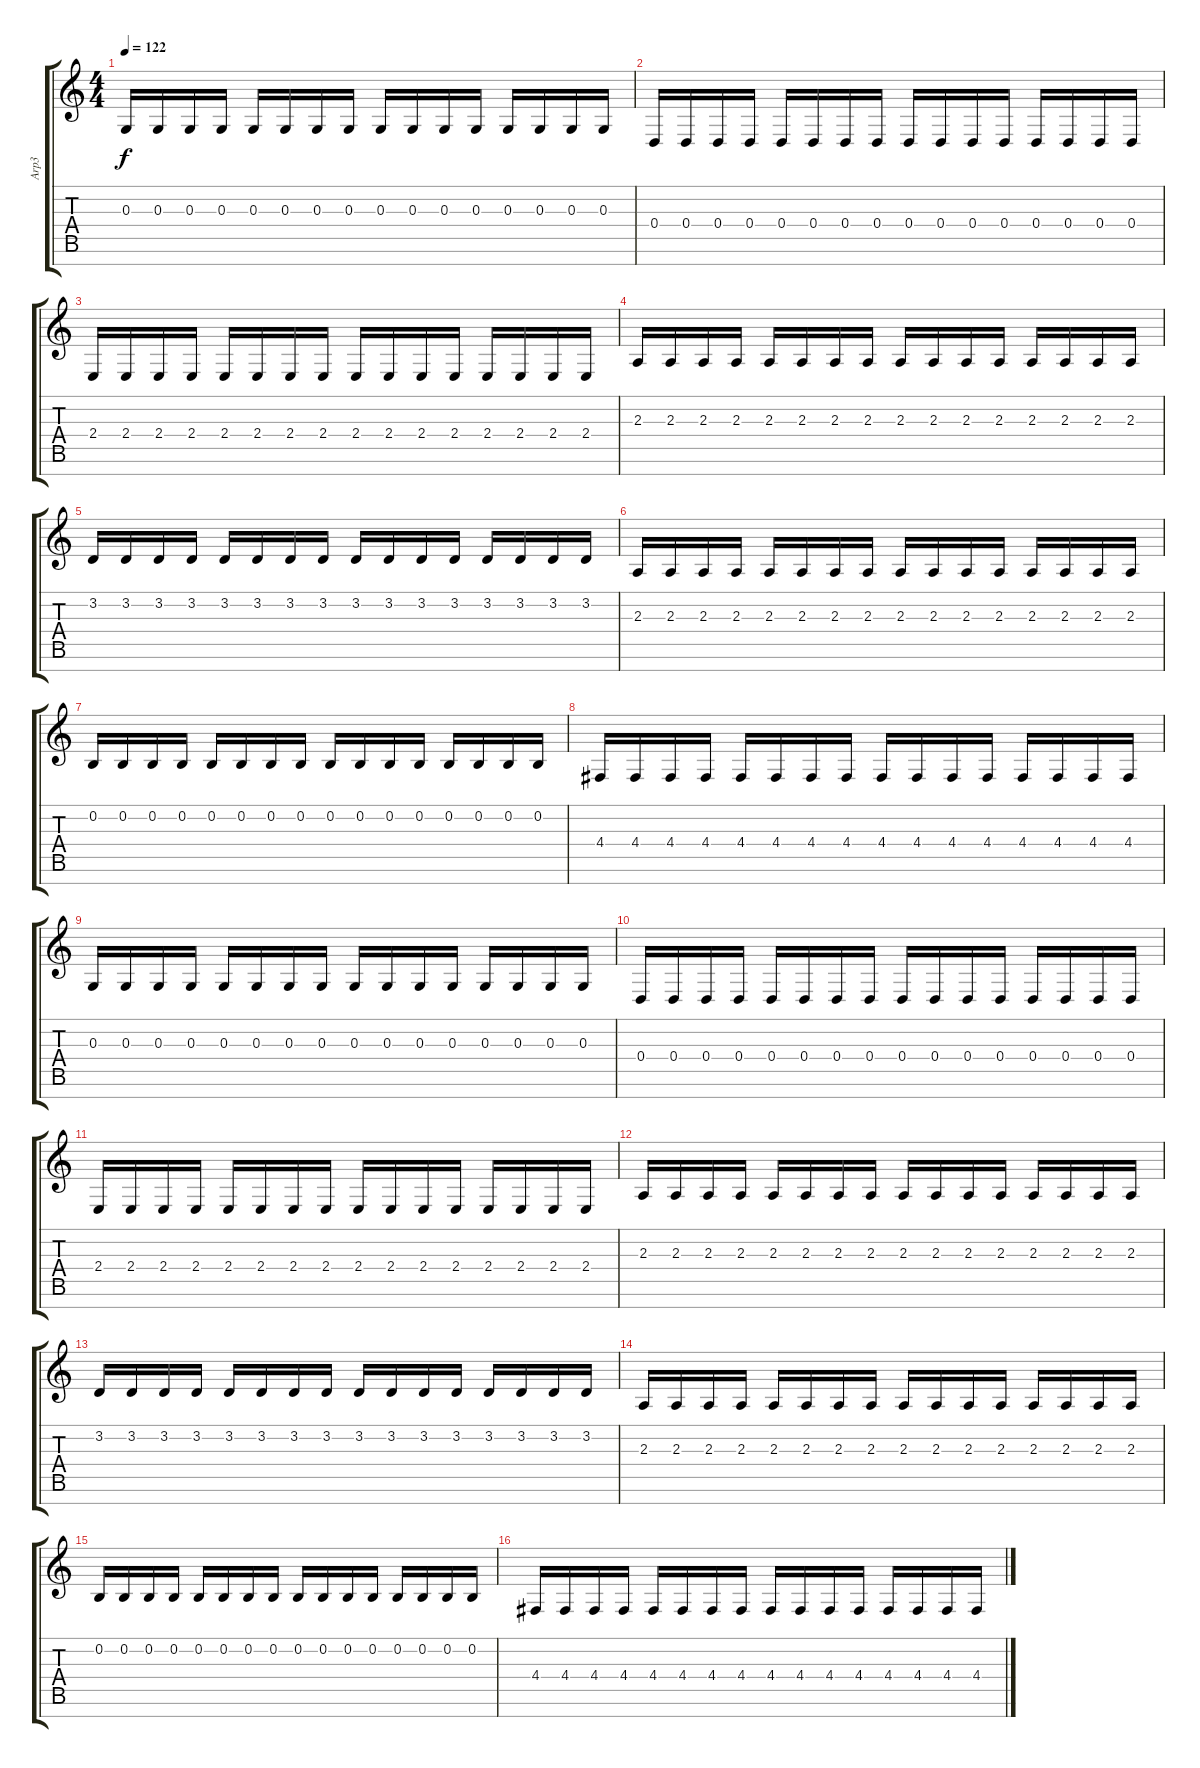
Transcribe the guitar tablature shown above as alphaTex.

\track ("Arp3" "Arp3") {instrument pad1newage}
\staff {score tabs}
\tuning (E4 B3 G3 D3 A2 E2 B1) {hide}
\ts (4 4)
\tempo 122
\clef g2
\ks c
0.3.16{dy f} 0.3.16 0.3.16 0.3.16 0.3.16 0.3.16 0.3.16 0.3.16 0.3.16 0.3.16 0.3.16 0.3.16 0.3.16 0.3.16 0.3.16 0.3.16 |
0.4.16 0.4.16 0.4.16 0.4.16 0.4.16 0.4.16 0.4.16 0.4.16 0.4.16 0.4.16 0.4.16 0.4.16 0.4.16 0.4.16 0.4.16 0.4.16 |
2.4.16 2.4.16 2.4.16 2.4.16 2.4.16 2.4.16 2.4.16 2.4.16 2.4.16 2.4.16 2.4.16 2.4.16 2.4.16 2.4.16 2.4.16 2.4.16 |
2.3.16 2.3.16 2.3.16 2.3.16 2.3.16 2.3.16 2.3.16 2.3.16 2.3.16 2.3.16 2.3.16 2.3.16 2.3.16 2.3.16 2.3.16 2.3.16 |
3.2.16 3.2.16 3.2.16 3.2.16 3.2.16 3.2.16 3.2.16 3.2.16 3.2.16 3.2.16 3.2.16 3.2.16 3.2.16 3.2.16 3.2.16 3.2.16 |
2.3.16 2.3.16 2.3.16 2.3.16 2.3.16 2.3.16 2.3.16 2.3.16 2.3.16 2.3.16 2.3.16 2.3.16 2.3.16 2.3.16 2.3.16 2.3.16 |
0.2.16 0.2.16 0.2.16 0.2.16 0.2.16 0.2.16 0.2.16 0.2.16 0.2.16 0.2.16 0.2.16 0.2.16 0.2.16 0.2.16 0.2.16 0.2.16 |
4.4.16 4.4.16 4.4.16 4.4.16 4.4.16 4.4.16 4.4.16 4.4.16 4.4.16 4.4.16 4.4.16 4.4.16 4.4.16 4.4.16 4.4.16 4.4.16 |
0.3.16 0.3.16 0.3.16 0.3.16 0.3.16 0.3.16 0.3.16 0.3.16 0.3.16 0.3.16 0.3.16 0.3.16 0.3.16 0.3.16 0.3.16 0.3.16 |
0.4.16 0.4.16 0.4.16 0.4.16 0.4.16 0.4.16 0.4.16 0.4.16 0.4.16 0.4.16 0.4.16 0.4.16 0.4.16 0.4.16 0.4.16 0.4.16 |
2.4.16 2.4.16 2.4.16 2.4.16 2.4.16 2.4.16 2.4.16 2.4.16 2.4.16 2.4.16 2.4.16 2.4.16 2.4.16 2.4.16 2.4.16 2.4.16 |
2.3.16 2.3.16 2.3.16 2.3.16 2.3.16 2.3.16 2.3.16 2.3.16 2.3.16 2.3.16 2.3.16 2.3.16 2.3.16 2.3.16 2.3.16 2.3.16 |
3.2.16 3.2.16 3.2.16 3.2.16 3.2.16 3.2.16 3.2.16 3.2.16 3.2.16 3.2.16 3.2.16 3.2.16 3.2.16 3.2.16 3.2.16 3.2.16 |
2.3.16 2.3.16 2.3.16 2.3.16 2.3.16 2.3.16 2.3.16 2.3.16 2.3.16 2.3.16 2.3.16 2.3.16 2.3.16 2.3.16 2.3.16 2.3.16 |
0.2.16 0.2.16 0.2.16 0.2.16 0.2.16 0.2.16 0.2.16 0.2.16 0.2.16 0.2.16 0.2.16 0.2.16 0.2.16 0.2.16 0.2.16 0.2.16 |
4.4.16 4.4.16 4.4.16 4.4.16 4.4.16 4.4.16 4.4.16 4.4.16 4.4.16 4.4.16 4.4.16 4.4.16 4.4.16 4.4.16 4.4.16 4.4.16
